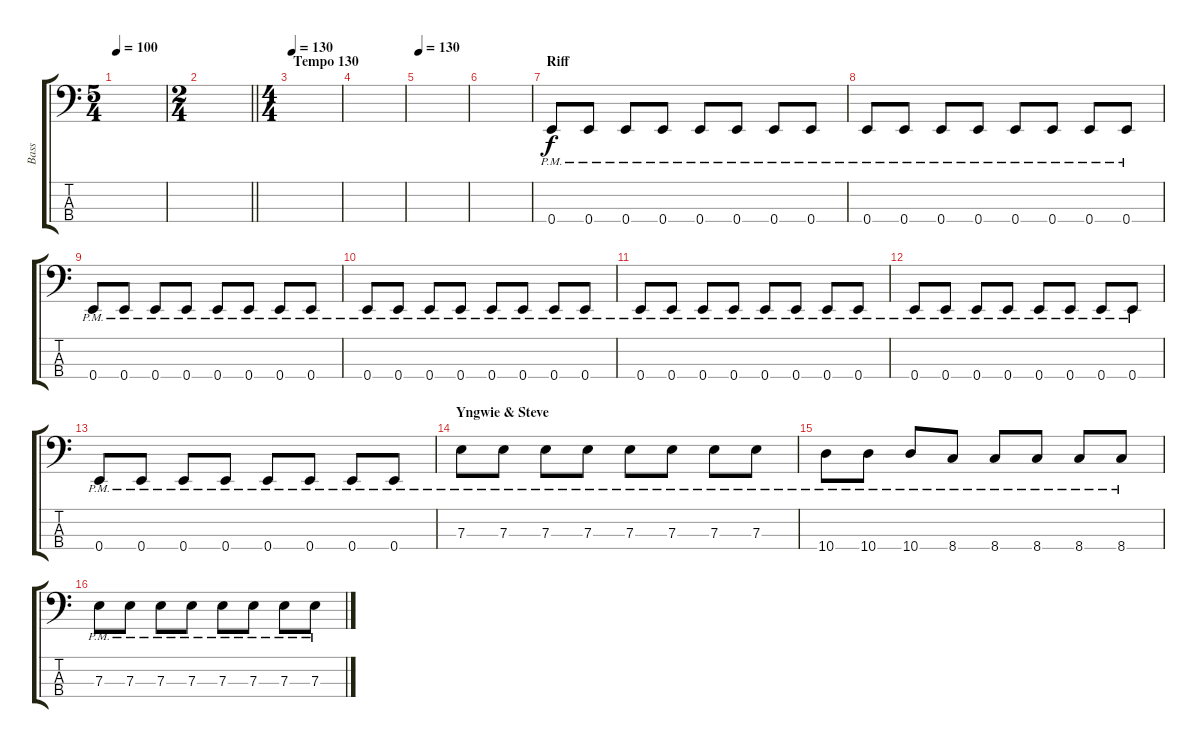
\track ("Bass" "Bass") {instrument electricbasspick}
\staff {score tabs}
\tuning (G2 D2 A1 E1) {hide}
\ts (5 4)
\tempo 100
\clef f4
\ks c
|
\ts (2 4)
\barLineRight lightlight
|
\ts (4 4)
\section ("" "Tempo 130")
\tempo 130
|
|
\tempo 130
|
|
\section ("" "Riff")
0.4{pm}.8 0.4{pm}.8 0.4{pm}.8 0.4{pm}.8 0.4{pm}.8 0.4{pm}.8 0.4{pm}.8 0.4{pm}.8 |
0.4{pm}.8 0.4{pm}.8 0.4{pm}.8 0.4{pm}.8 0.4{pm}.8 0.4{pm}.8 0.4{pm}.8 0.4{pm}.8 |
0.4{pm}.8 0.4{pm}.8 0.4{pm}.8 0.4{pm}.8 0.4{pm}.8 0.4{pm}.8 0.4{pm}.8 0.4{pm}.8 |
0.4{pm}.8 0.4{pm}.8 0.4{pm}.8 0.4{pm}.8 0.4{pm}.8 0.4{pm}.8 0.4{pm}.8 0.4{pm}.8 |
0.4{pm}.8 0.4{pm}.8 0.4{pm}.8 0.4{pm}.8 0.4{pm}.8 0.4{pm}.8 0.4{pm}.8 0.4{pm}.8 |
0.4{pm}.8 0.4{pm}.8 0.4{pm}.8 0.4{pm}.8 0.4{pm}.8 0.4{pm}.8 0.4{pm}.8 0.4{pm}.8 |
0.4{pm}.8 0.4{pm}.8 0.4{pm}.8 0.4{pm}.8 0.4{pm}.8 0.4{pm}.8 0.4{pm}.8 0.4{pm}.8 |
\section ("" "Yngwie & Steve")
7.3{pm}.8 7.3{pm}.8 7.3{pm}.8 7.3{pm}.8 7.3{pm}.8 7.3{pm}.8 7.3{pm}.8 7.3{pm}.8 |
10.4{pm}.8 10.4{pm}.8 10.4{pm}.8 8.4{pm}.8 8.4{pm}.8 8.4{pm}.8 8.4{pm}.8 8.4{pm}.8 |
7.3{pm}.8 7.3{pm}.8 7.3{pm}.8 7.3{pm}.8 7.3{pm}.8 7.3{pm}.8 7.3{pm}.8 7.3{pm}.8
